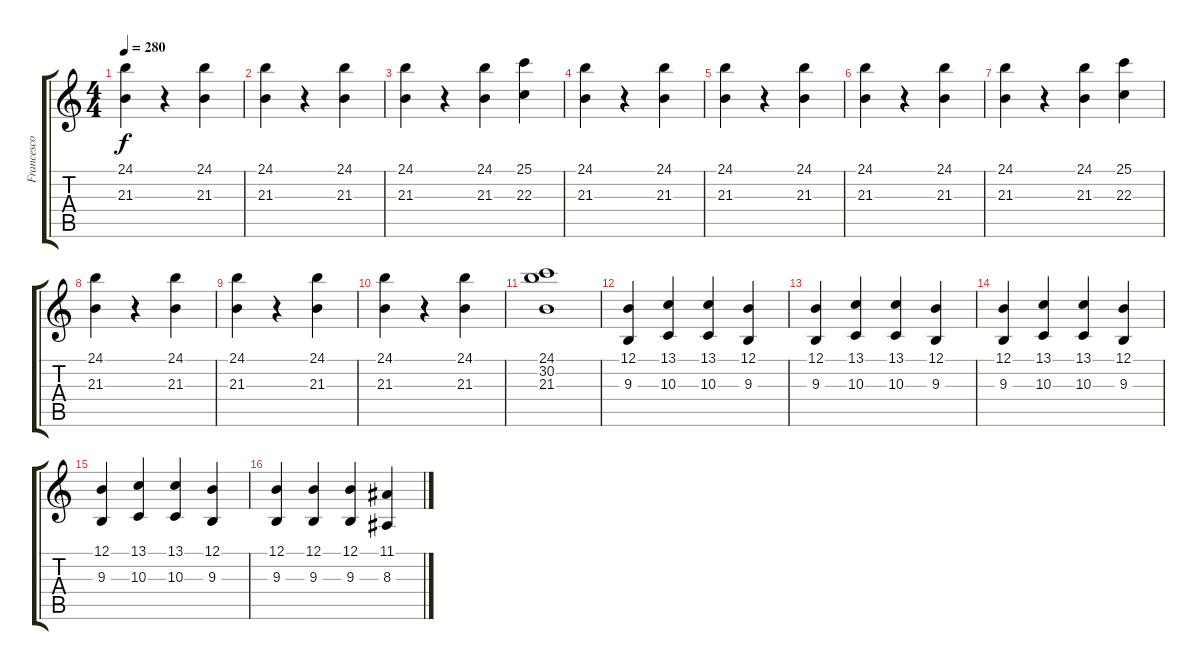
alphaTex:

\track ("Francesco Paoli" "Francesco ") {instrument stringensemble1}
\staff {score tabs}
\tuning (B3 Gb3 D3 A2 E2 B1) {hide}
\ts (4 4)
\tempo 280
\clef g2
\ks c
(24.1 21.3).4{dy f} r.4 (24.1 21.3).4 |
(24.1 21.3).4 r.4 (24.1 21.3).4 |
(24.1 21.3).4 r.4 (24.1 21.3).4 (25.1 22.3).4 |
(24.1 21.3).4 r.4 (24.1 21.3).4 |
(24.1 21.3).4 r.4 (24.1 21.3).4 |
(24.1 21.3).4 r.4 (24.1 21.3).4 |
(24.1 21.3).4 r.4 (24.1 21.3).4 (25.1 22.3).4 |
(24.1 21.3).4 r.4 (24.1 21.3).4 |
(24.1 21.3).4 r.4 (24.1 21.3).4 |
(24.1 21.3).4 r.4 (24.1 21.3).4 |
(24.1 30.2 21.3).1 |
(12.1 9.3).4{volume 13} (13.1 10.3).4 (13.1 10.3).4 (12.1 9.3).4 |
(12.1 9.3).4 (13.1 10.3).4 (13.1 10.3).4 (12.1 9.3).4 |
(12.1 9.3).4 (13.1 10.3).4 (13.1 10.3).4 (12.1 9.3).4 |
(12.1 9.3).4 (13.1 10.3).4 (13.1 10.3).4 (12.1 9.3).4 |
(12.1 9.3).4 (12.1 9.3).4 (12.1 9.3).4 (11.1 8.3).4
